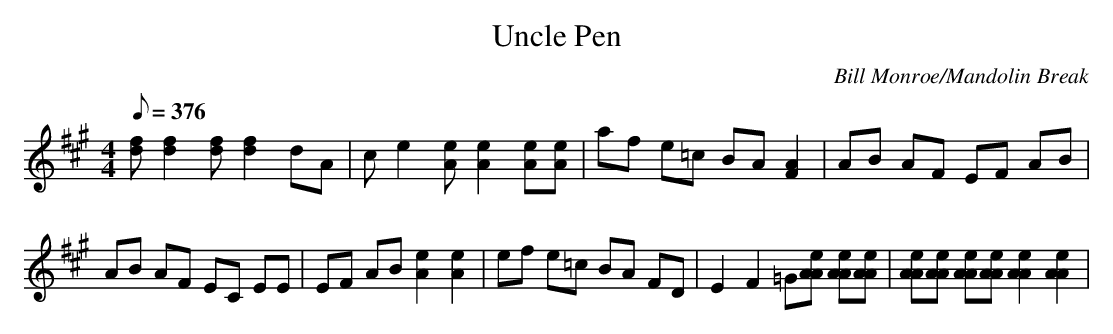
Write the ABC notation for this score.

X:1
T: Uncle Pen
C: Bill Monroe/Mandolin Break
L: 1/8
Q: 376
M: 4/4
K: A
 [fd][f2d2][fd] [f2d2] dA | ce2[eA] [e2A2] [eA][eA] | af e=c BA [A2F2] | AB AF EF AB |
 AB AF EC EE | EF AB [e2A2] [e2A2] | ef e=c BA FD | E2 F2 =G[eAA] [eAA][eAA] | [eAA][eAA] [eAA][eAA] [e2A2A2] [e2A2A2] |
